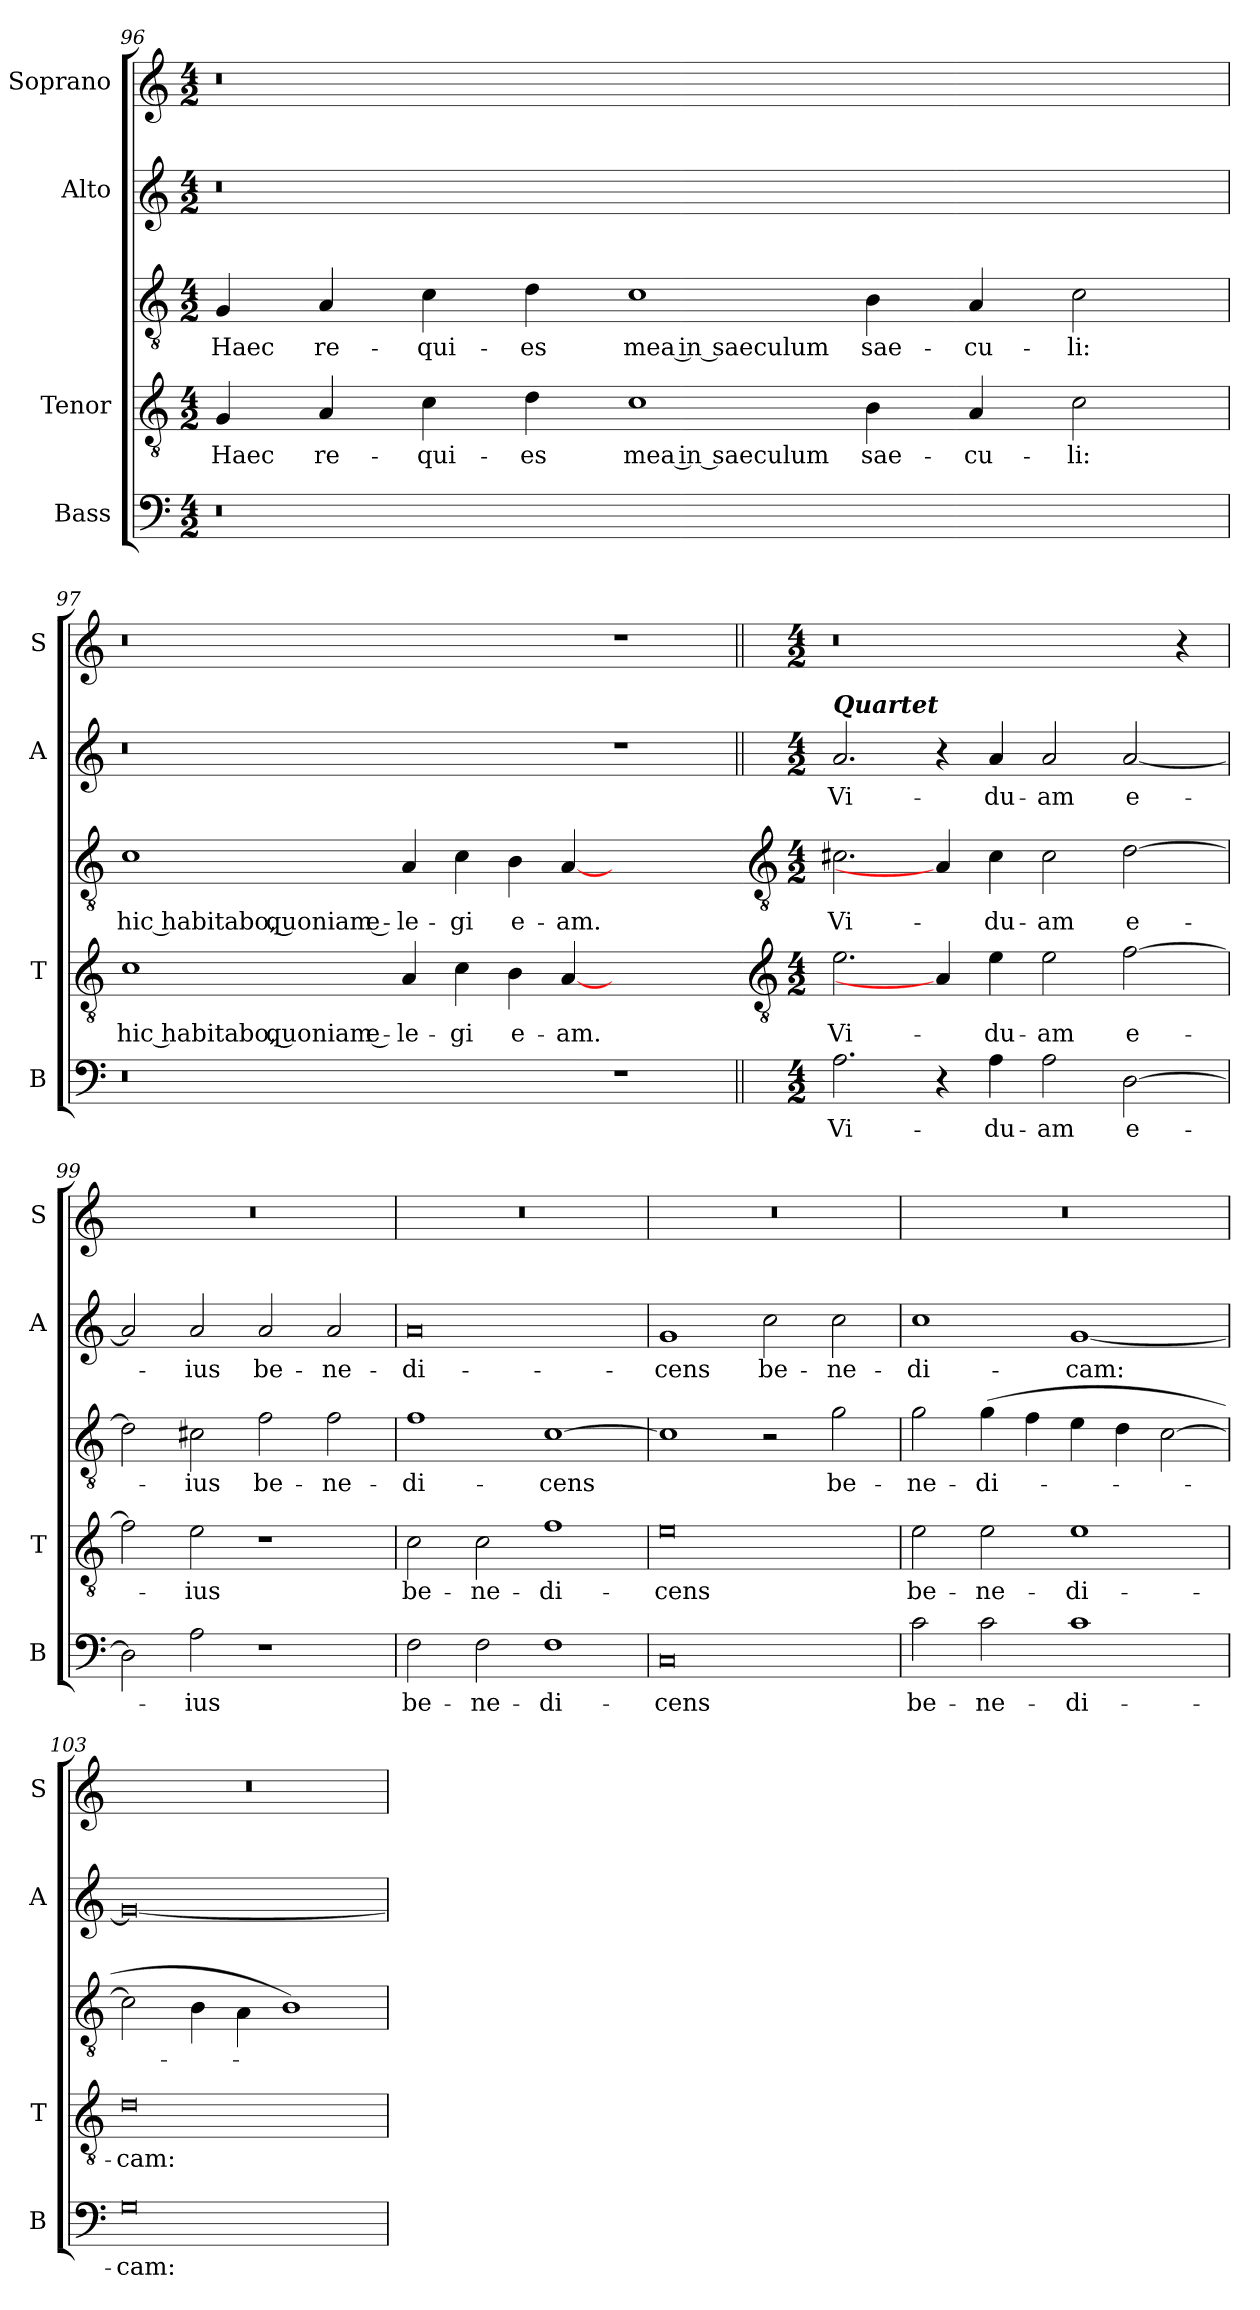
**kern	**text	**kern	**text	**kern	**text	**kern	**text	**kern
*part4	*part4	*part3	*part3	*part3	*part3	*part2	*part2	*part1
*staff5	*staff5	*staff4	*staff4	*staff3	*staff3	*staff2	*staff2	*staff1
*I"Bass	*	*I"Tenor	*	*	*	*I"Alto	*	*I"Soprano
*I'B	*	*I'T	*	*	*	*I'A	*	*I'S
!!LO:LB:g=z
*clefF4	*	*clefGv2	*	*clefGv2	*	*clefG2	*	*clefG2
*k[]	*	*k[]	*	*k[]	*	*k[]	*	*k[]
*C:	*	*C:	*	*C:	*	*C:	*	*C:
*M4/2	*	*M4/2	*	*M4/2	*	*M4/2	*	*M4/2
=96	=96	=96	=96	=96	=96	=96	=96	=96
!	!	!	!LO:LY:b	!	!LO:LY:b	!	!	!
0r	.	4G	Haec	4G	Haec	0r	.	0r
!	!	!	!LO:LY:b	!	!LO:LY:b	!	!	!
.	.	4A	re-	4A	re-	.	.	.
!	!	!	!LO:LY:b	!	!LO:LY:b	!	!	!
.	.	4c	-qui-	4c	-qui-	.	.	.
!	!	!	!LO:LY:b	!	!LO:LY:b	!	!	!
.	.	4d	-es	4d	-es	.	.	.
!	!	!	!LO:LY:b	!	!LO:LY:b	!	!	!
.	.	1c	mea in saeculum	1c	mea in saeculum	.	.	.
!	!	!	!LO:LY:b	!	!LO:LY:b	!	!	!
1ryy	.	4B	sae-	4B	sae-	1ryy	.	1ryy
!	!	!	!LO:LY:b	!	!LO:LY:b	!	!	!
.	.	4A	-cu-	4A	-cu-	.	.	.
!	!	!	!LO:LY:b	!	!LO:LY:b	!	!	!
.	.	2c	-li:	2c	-li:	.	.	.
=97	=97	=97	=97	=97	=97	=97	=97	=97
!	!	!	!LO:LY:b	!	!LO:LY:b	!	!	!
0r	.	1c	hic habitabo, quoniam e-	1c	hic habitabo, quoniam e-	0r	.	0r
!	!	!	!LO:LY:b	!	!LO:LY:b	!	!	!
.	.	4A	-le-	4A	-le-	.	.	.
!	!	!	!LO:LY:b	!	!LO:LY:b	!	!	!
.	.	4c	-gi	4c	-gi	.	.	.
!	!	!	!LO:LY:b	!	!LO:LY:b	!	!	!
.	.	4B	e-	4B	e-	.	.	.
!	!	!	!LO:LY:b	!	!LO:LY:b	!	!	!
.	.	[4A	-am.	[4A	-am.	.	.	.
1r	.	1ryy	.	1ryy	.	1r	.	1r
!!LO:LB:g=z
=98||	=98||	=98-	=98||	=98-	=98||	=98||	=98||	=98||
*	*	*clefGv2	*	*clefGv2	*	*	*	*
*k[]	*	*k[]	*	*k[]	*	*k[]	*	*
*C:	*	*C:	*	*C:	*	*C:	*	*
*M4/2	*	*M4/2	*	*M4/2	*	*M4/2	*	*M4/2
!	!	!	!	!	!	!LO:TX:a:Bi:t=Quartet	!	!
!	!LO:LY:b	!	!LO:LY:b	!	!LO:LY:b	!	!LO:LY:b	!
2.A	Vi-	2.e	Vi-	2.c#X	Vi-	2.a	Vi-	0r
4r	.	4A]	.	4A]	.	4r	.	.
!	!LO:LY:b	!	!LO:LY:b	!	!LO:LY:b	!	!LO:LY:b	!
4A	-du-	4e	-du-	4c#	-du-	4a	-du-	.
!	!LO:LY:b	!	!LO:LY:b	!	!LO:LY:b	!	!LO:LY:b	!
2A	-am	2e	-am	2c#	-am	2a	-am	.
!	!LO:LY:b	!	!LO:LY:b	!	!LO:LY:b	!	!LO:LY:b	!
[2D	e-	[2f	e-	[2d	e-	[2a	e-	.
.	.	.	.	.	.	.	.	4r
=99	=99	=99	=99	=99	=99	=99	=99	=99
2D]	.	2f]	.	2d]	.	2a]	.	0r
!	!LO:LY:b	!	!LO:LY:b	!	!LO:LY:b	!	!LO:LY:b	!
2A	ius	2e	-ius	2c#	ius	2a	ius	.
!	!	!	!	!	!LO:LY:b	!	!LO:LY:b	!
1r	.	1r	.	2f	be-	2a	be-	.
!	!	!	!	!	!LO:LY:b	!	!LO:LY:b	!
.	.	.	.	2f	-ne-	2a	-ne-	.
=100	=100	=100	=100	=100	=100	=100	=100	=100
!	!LO:LY:b	!	!LO:LY:b	!	!LO:LY:b	!	!LO:LY:b	!
2F	be-	2c	be-	1f	di-	0a	-di-	0r
!	!LO:LY:b	!	!LO:LY:b	!	!	!	!	!
2F	-ne-	2c	-ne-	.	.	.	.	.
!	!LO:LY:b	!	!LO:LY:b	!	!LO:LY:b	!	!	!
1F	-di-	1f	-di-	[1c	-cens	.	.	.
=101	=101	=101	=101	=101	=101	=101	=101	=101
!	!LO:LY:b	!	!LO:LY:b	!	!	!	!LO:LY:b	!
0C	-cens	0e	-cens	1c]	.	1g	-cens	0r
!	!	!	!	!	!	!	!LO:LY:b	!
.	.	.	.	2r	.	2cc	be-	.
!	!	!	!	!	!LO:LY:b	!	!LO:LY:b	!
.	.	.	.	2g	-be-	2cc	-ne-	.
=102	=102	=102	=102	=102	=102	=102	=102	=102
!	!LO:LY:b	!	!LO:LY:b	!	!LO:LY:b	!	!LO:LY:b	!
2c	be-	2e	be-	2g	ne-	1cc	-di-	0r
!	!LO:LY:b	!	!LO:LY:b	!	!LO:LY:b	!	!	!
2c	-ne-	2e	-ne-	(>4g	-di-	.	.	.
.	.	.	.	4f	.	.	.	.
!	!LO:LY:b	!	!LO:LY:b	!	!	!	!LO:LY:b	!
1c	-di-	1e	-di-	4e	.	[1g	-cam:	.
.	.	.	.	4d	.	.	.	.
.	.	.	.	[2c	.	.	.	.
=103	=103	=103	=103	=103	=103	=103	=103	=103
!	!LO:LY:b	!	!LO:LY:b	!	!	!	!	!
0G	-cam:	0d	-cam:	2c]	.	0g_	.	0r
.	.	.	.	4B	.	.	.	.
.	.	.	.	4A\	.	.	.	.
.	.	.	.	1B)	.	.	.	.
=	=	=	=	=	=	=	=	=
*-	*-	*-	*-	*-	*-	*-	*-	*-
